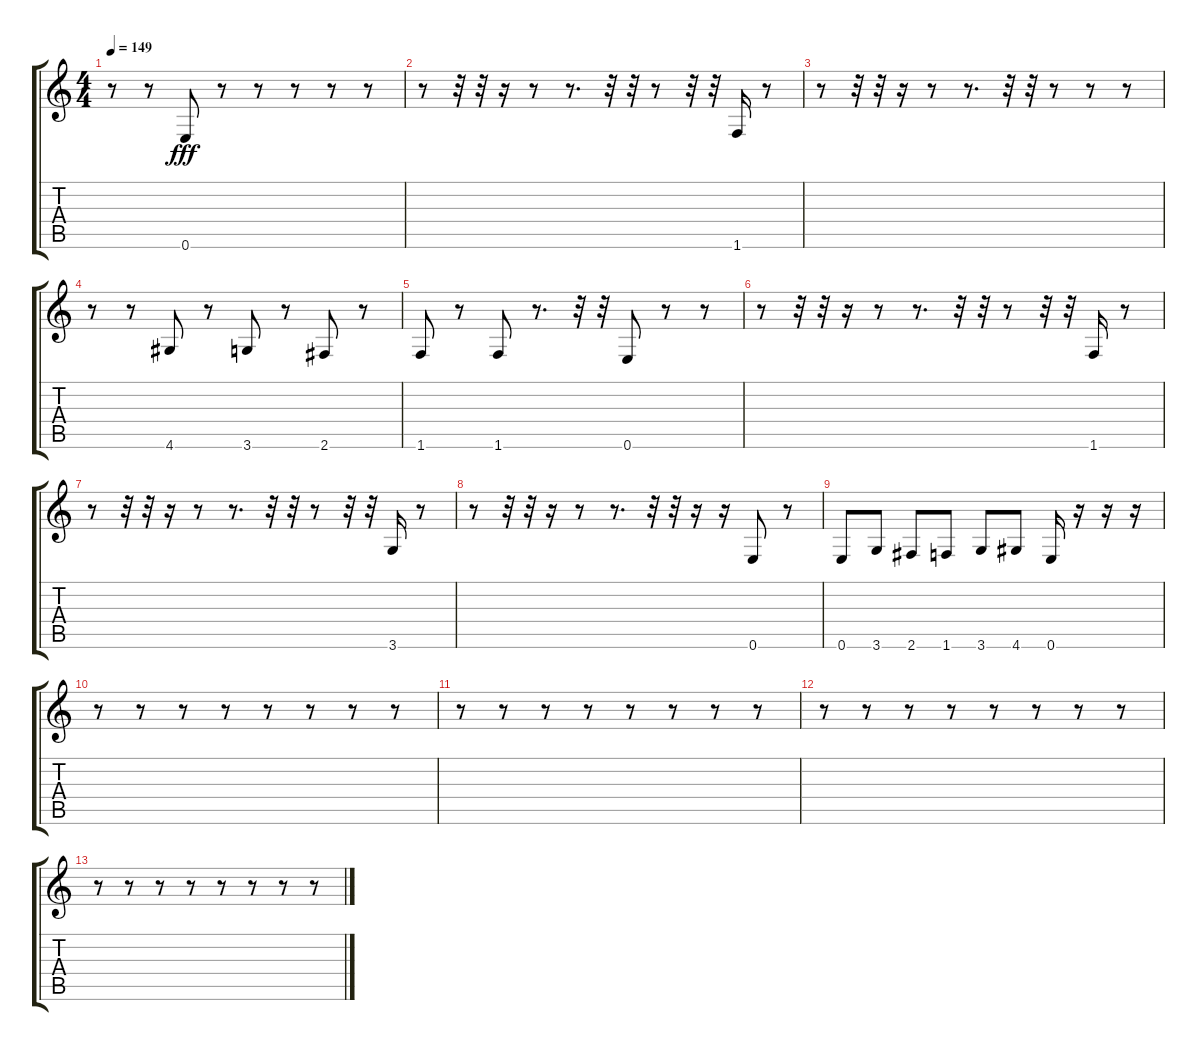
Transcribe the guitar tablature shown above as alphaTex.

\track "" {instrument synthbass2}
\staff {score tabs}
\tuning (E4 B3 G3 D3 A2 E2) {hide}
\ts (4 4)
\tempo 149
\clef g2
\ks c
r.8{dy fff} r.8 0.6.8 r.8 r.8 r.8 r.8 r.8 |
r.8 r.32 r.32 r.16 r.8 r.8{d} r.32 r.32 r.8 r.32 r.32 1.6.16 r.8 |
r.8 r.32 r.32 r.16 r.8 r.8{d} r.32 r.32 r.8 r.8 r.8 |
r.8 r.8 4.6.8 r.8 3.6.8 r.8 2.6.8 r.8 |
1.6.8 r.8 1.6.8 r.8{d} r.32 r.32 0.6.8 r.8 r.8 |
r.8 r.32 r.32 r.16 r.8 r.8{d} r.32 r.32 r.8 r.32 r.32 1.6.16 r.8 |
r.8 r.32 r.32 r.16 r.8 r.8{d} r.32 r.32 r.8 r.32 r.32 3.6.16 r.8 |
r.8 r.32 r.32 r.16 r.8 r.8{d} r.32 r.32 r.16 r.16 0.6.8 r.8 |
0.6.8 3.6.8 2.6.8 1.6.8 3.6.8 4.6.8 0.6.16 r.16 r.16 r.16 |
r.8 r.8 r.8 r.8 r.8 r.8 r.8 r.8 |
r.8 r.8 r.8 r.8 r.8 r.8 r.8 r.8 |
r.8 r.8 r.8 r.8 r.8 r.8 r.8 r.8 |
r.8 r.8 r.8 r.8 r.8 r.8 r.8 r.8
